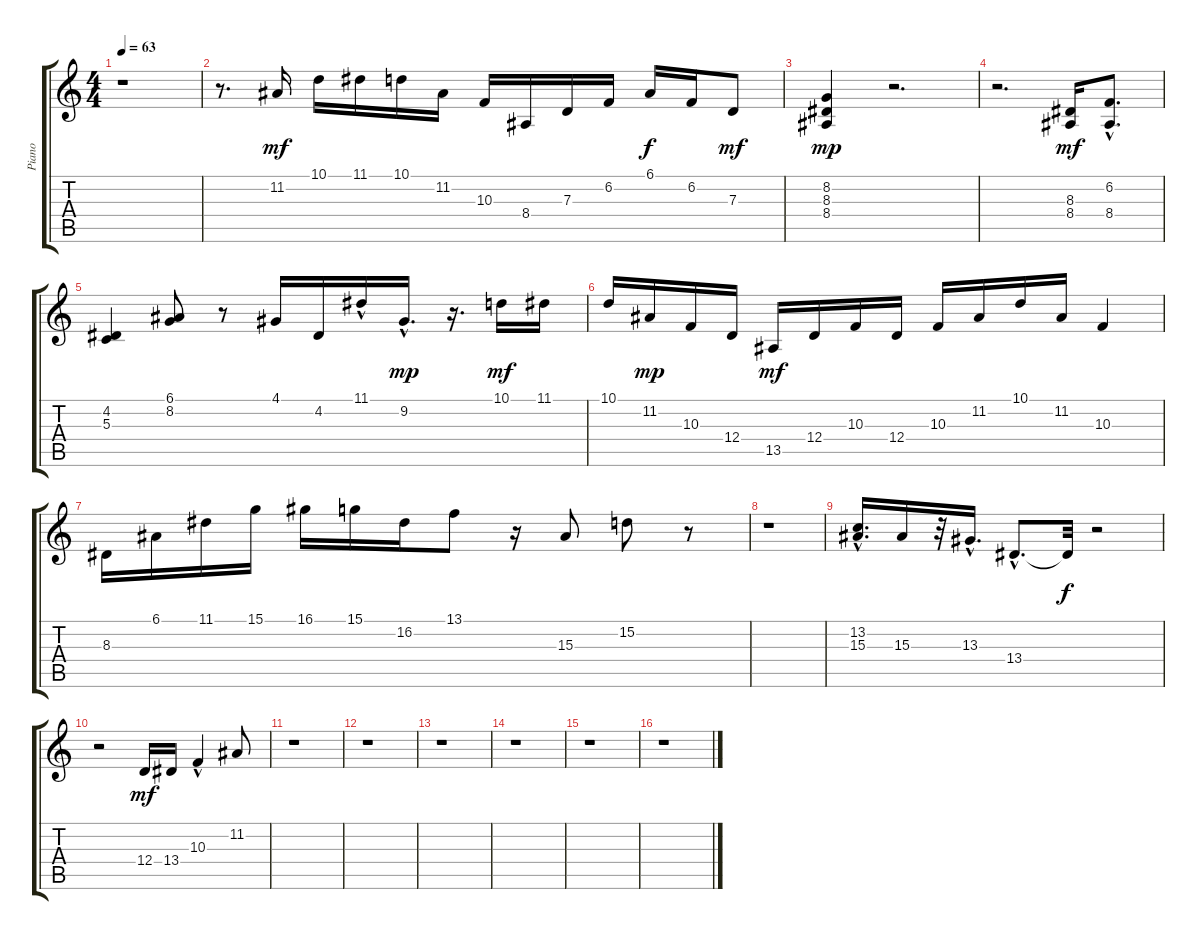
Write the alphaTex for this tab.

\track ("Piano" "Piano") {instrument brightacousticpiano}
\staff {score tabs}
\tuning (E4 B3 G3 D3 A2 E2) {hide}
\ts (4 4)
\tempo 63
\clef g2
\ks c
r.1{dy mf} |
r.8{d} 11.2.16 10.1.16 11.1.16 10.1.16 11.2.16 10.3.16 8.4.16 7.3.16 6.2.16 6.1.16{dy f} 6.2.16 7.3.8{dy mf} |
(8.2 8.3 8.4).4{dy mp} r.2{d} |
r.2{d} (8.3 8.4).16{dy mf} (6.2{hac} 8.4{hac}).8{d} |
(4.2 5.3).4 (6.1 8.2).8 r.8 4.1.16 4.2.16 11.1{hac}.16 9.2{hac}.16{d dy mp} r.16{d} 10.1.16{dy mf} 11.1.16 |
10.1.16 11.2.16{dy mp} 10.3.16 12.4.16 13.5.16{dy mf} 12.4.16 10.3.16 12.4.16 10.3.16 11.2.16 10.1.16 11.2.16 10.3.4 |
8.3.16 6.1.16 11.1.16 15.1.16 16.1.16 15.1.16 16.2.16 13.1.8 r.16 15.3.8 15.2.8 r.8 |
r.1 |
(13.2{hac} 15.3{hac}).16{d} 15.3.16 r.32 13.3{hac}.16{d} 13.4{hac}.8{d} 13.4{t}.32{dy f} r.2 |
r.2 12.4.16{dy mf} 13.4.16 10.3{hac}.4 11.2.8 |
r.1 |
r.1 |
r.1 |
r.1 |
r.1 |
r.1
